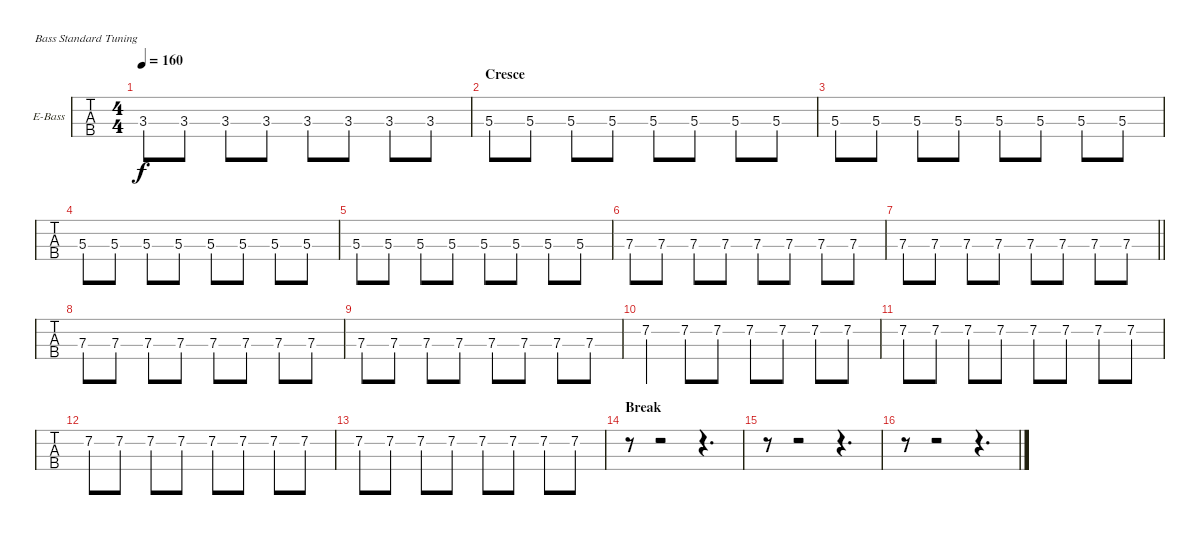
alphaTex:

\bracketExtendMode groupsimilarinstruments
\firstSystemTrackNameOrientation horizontal
\otherSystemsTrackNameOrientation horizontal
\track ("Nikolai" "E-Bass") {instrument electricbassfinger}
\staff {tabs}
\tuning (G2 D2 A1 E1)
\ts (4 4)
\tempo 160
\clef f4
\ks c
3.3.8{dy f} 3.3.8 3.3.8 3.3.8 3.3.8 3.3.8 3.3.8 3.3.8 |
\section ("" "Cresce")
5.3.8 5.3.8 5.3.8 5.3.8 5.3.8 5.3.8 5.3.8 5.3.8 |
5.3.8 5.3.8 5.3.8 5.3.8 5.3.8 5.3.8 5.3.8 5.3.8 |
5.3.8 5.3.8 5.3.8 5.3.8 5.3.8 5.3.8 5.3.8 5.3.8 |
5.3.8 5.3.8 5.3.8 5.3.8 5.3.8 5.3.8 5.3.8 5.3.8 |
7.3.8 7.3.8 7.3.8 7.3.8 7.3.8 7.3.8 7.3.8 7.3.8 |
\barLineRight lightlight
7.3.8 7.3.8 7.3.8 7.3.8 7.3.8 7.3.8 7.3.8 7.3.8 |
7.3.8 7.3.8 7.3.8 7.3.8 7.3.8 7.3.8 7.3.8 7.3.8 |
7.3.8 7.3.8 7.3.8 7.3.8 7.3.8 7.3.8 7.3.8 7.3.8 |
7.2.4 7.2.8 7.2.8 7.2.8 7.2.8 7.2.8 7.2.8 |
7.2.8 7.2.8 7.2.8 7.2.8 7.2.8 7.2.8 7.2.8 7.2.8 |
7.2.8 7.2.8 7.2.8 7.2.8 7.2.8 7.2.8 7.2.8 7.2.8 |
7.2.8 7.2.8 7.2.8 7.2.8 7.2.8 7.2.8 7.2.8 7.2.8 |
\section ("" "Break")
r.8 r.2 r.4{d} |
r.8 r.2 r.4{d} |
r.8 r.2 r.4{d}
